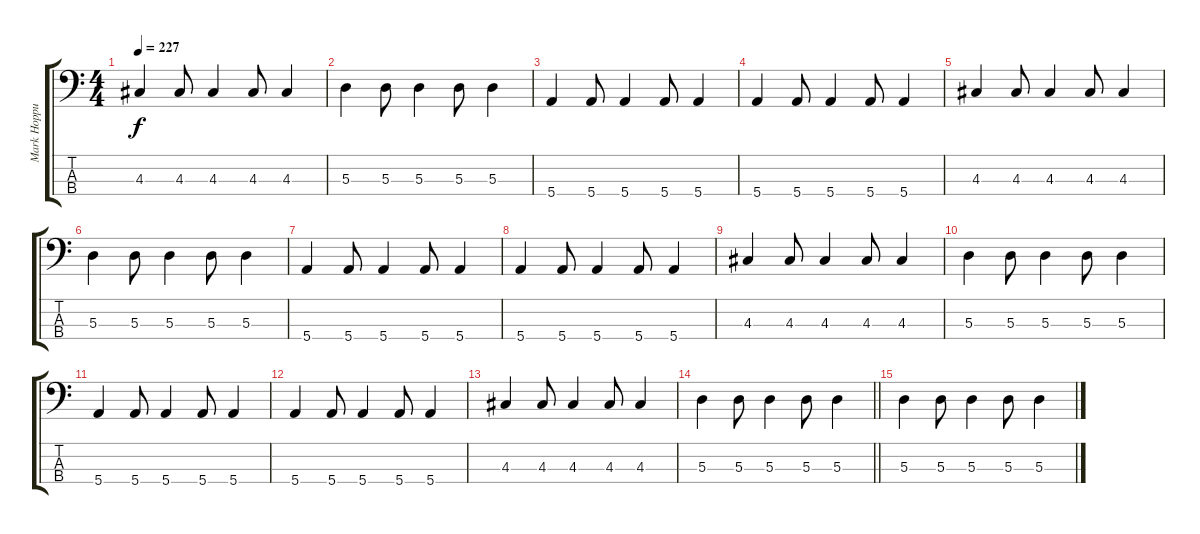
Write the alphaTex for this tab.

\track ("Mark Hoppus - Bass" "Mark Hoppu") {instrument electricbasspick}
\staff {score tabs}
\tuning (G2 D2 A1 E1) {hide}
\ts (4 4)
\tempo 227
\clef f4
\ks c
4.3.4{dy f} 4.3.8 4.3.4 4.3.8 4.3.4 |
5.3.4 5.3.8 5.3.4 5.3.8 5.3.4 |
5.4.4 5.4.8 5.4.4 5.4.8 5.4.4 |
5.4.4 5.4.8 5.4.4 5.4.8 5.4.4 |
4.3.4 4.3.8 4.3.4 4.3.8 4.3.4 |
5.3.4 5.3.8 5.3.4 5.3.8 5.3.4 |
5.4.4 5.4.8 5.4.4 5.4.8 5.4.4 |
5.4.4 5.4.8 5.4.4 5.4.8 5.4.4 |
4.3.4 4.3.8 4.3.4 4.3.8 4.3.4 |
5.3.4 5.3.8 5.3.4 5.3.8 5.3.4 |
5.4.4 5.4.8 5.4.4 5.4.8 5.4.4 |
5.4.4 5.4.8 5.4.4 5.4.8 5.4.4 |
4.3.4 4.3.8 4.3.4 4.3.8 4.3.4 |
\barLineRight lightlight
5.3.4 5.3.8 5.3.4 5.3.8 5.3.4 |
5.3.4 5.3.8 5.3.4 5.3.8 5.3.4
